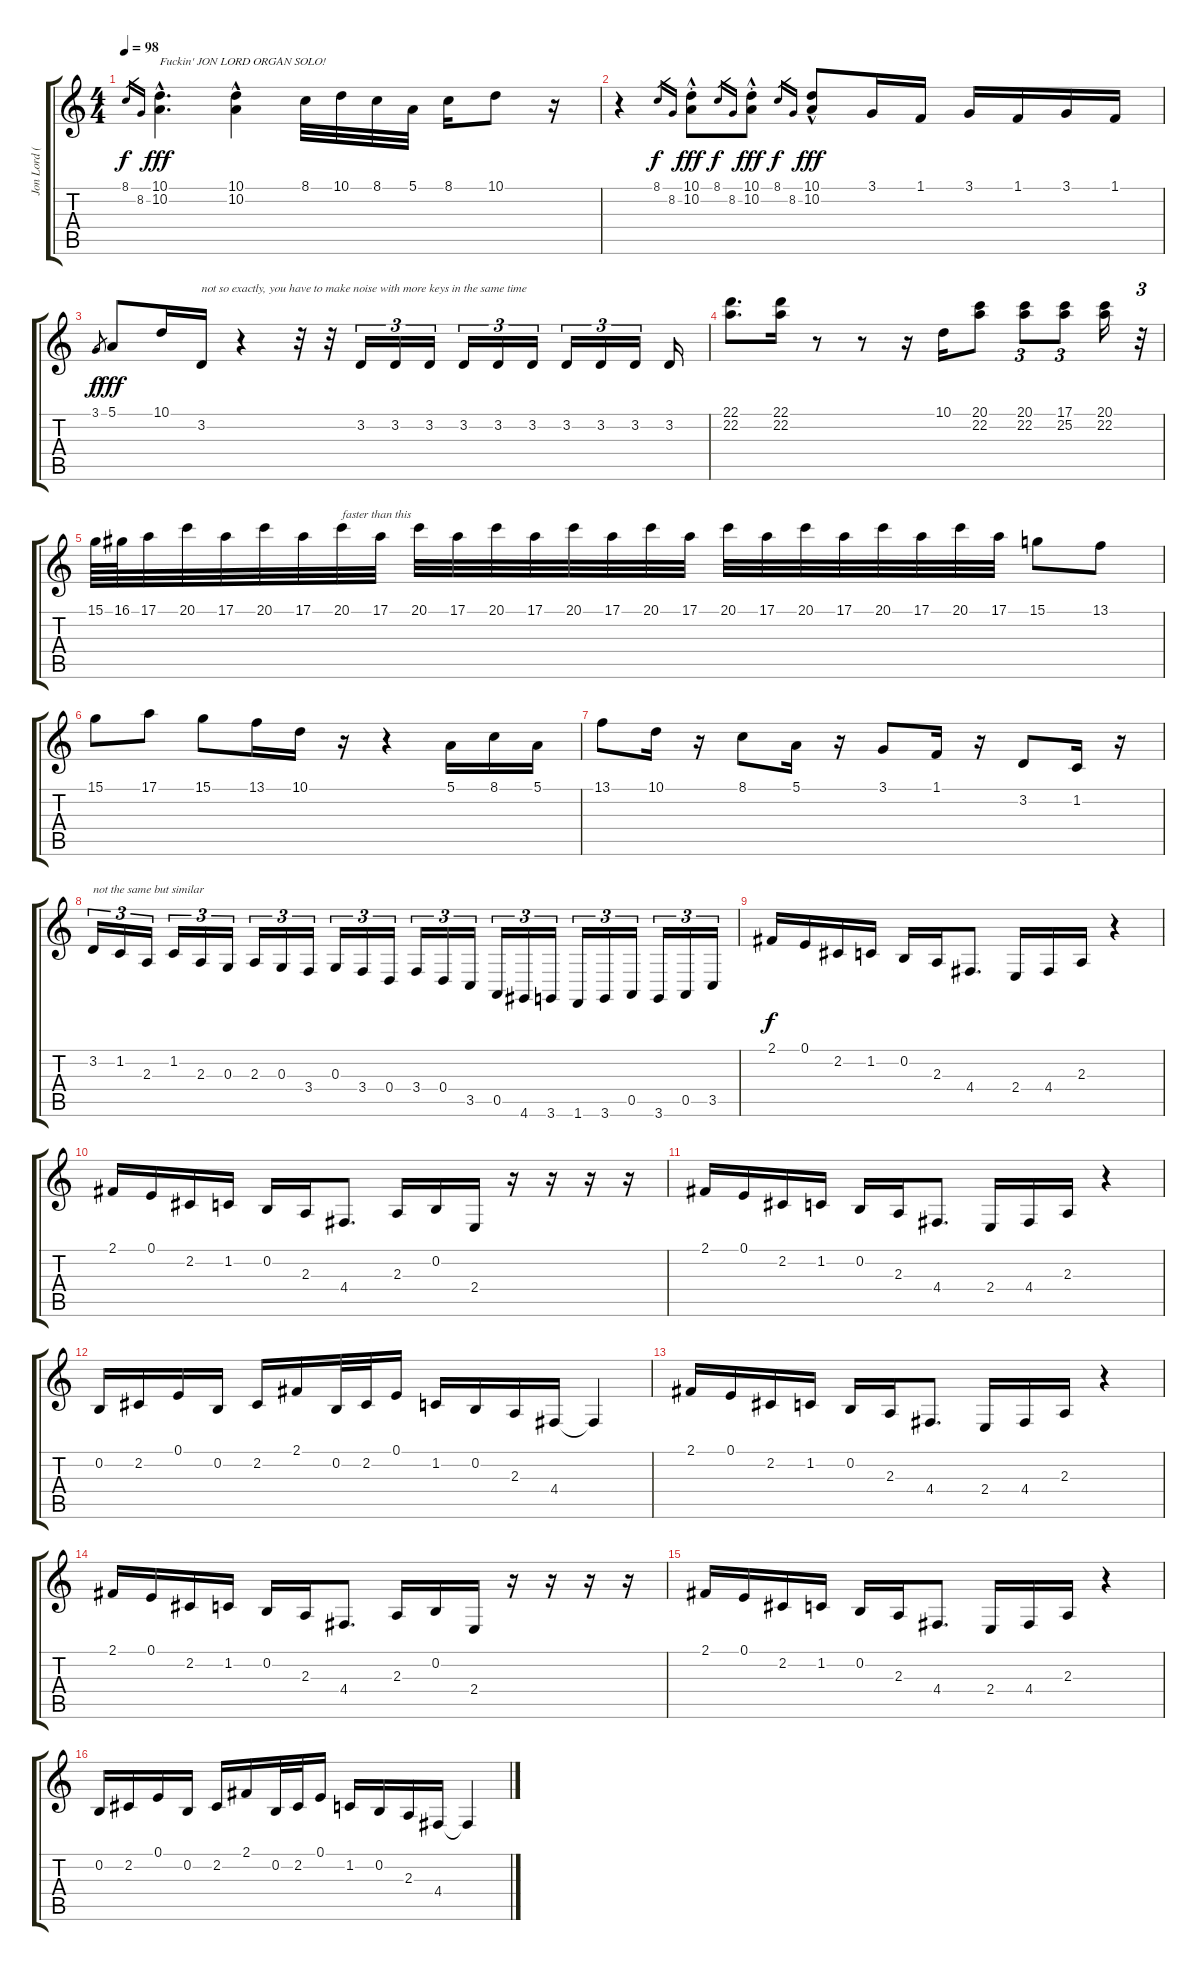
\track ("Jon Lord (Organ)" "Jon Lord (") {instrument rockorgan}
\staff {score tabs}
\tuning (E4 B3 G3 D3 A2 E2) {hide}
\ts (4 4)
\tempo 98
\clef g2
\ks c
8.1.16{gr dy f} 8.2.16{gr} (10.1{hac} 10.2{hac}).4{d txt "Fuckin' JON LORD ORGAN SOLO!" dy fff} (10.1{hac} 10.2{hac}).4 8.1.32 10.1.32 8.1.32 5.1.32 8.1.16 10.1.8 r.16 |
r.4 8.1.16{gr dy f} 8.2.16{gr} (10.1{hac st} 10.2{hac st}).8{dy fff} 8.1.16{gr dy f} 8.2.16{gr} (10.1{hac st} 10.2{hac st}).8{dy fff} 8.1.16{gr dy f} 8.2.16{gr} (10.1{hac} 10.2{hac}).8{dy fff} 3.1.16 1.1.16 3.1.16 1.1.16 3.1.16 1.1.16 |
3.1.8{gr dy f} 5.1.8{dy fff} 10.1.16 3.2.16{txt "not so exactly, you have to make noise with more keys in the same time"} r.4 r.32 r.32 3.2.16{tu (3 2)} 3.2.16{tu (3 2)} 3.2.16{tu (3 2)} 3.2.16{tu (3 2)} 3.2.16{tu (3 2)} 3.2.16{tu (3 2)} 3.2.16{tu (3 2)} 3.2.16{tu (3 2)} 3.2.16{tu (3 2)} 3.2.16 |
(22.1 22.2).8{d} (22.1 22.2).16 r.8 r.8 r.16 10.1.16 (20.1 22.2).8 (20.1 22.2).8{tu (3 2)} (17.1 25.2).8{tu (3 2)} (20.1 22.2).16 r.32{tu (3 2)} |
15.1.64 16.1.64 17.1.32 20.1.32 17.1.32 20.1.32 17.1.32 20.1.32{txt "faster than this"} 17.1.32 20.1.32 17.1.32 20.1.32 17.1.32 20.1.32 17.1.32 20.1.32 17.1.32 20.1.32 17.1.32 20.1.32 17.1.32 20.1.32 17.1.32 20.1.32 17.1.32 15.1.8 13.1.8 |
15.1.8 17.1.8 15.1.8 13.1.16 10.1.16 r.16 r.4 5.1.16 8.1.16 5.1.16 |
13.1.8 10.1.16 r.16 8.1.8 5.1.16 r.16 3.1.8 1.1.16 r.16 3.2.8 1.2.16 r.16 |
3.2.16{tu (3 2) txt "not the same but similar"} 1.2.16{tu (3 2)} 2.3.16{tu (3 2)} 1.2.16{tu (3 2)} 2.3.16{tu (3 2)} 0.3.16{tu (3 2)} 2.3.16{tu (3 2)} 0.3.16{tu (3 2)} 3.4.16{tu (3 2)} 0.3.16{tu (3 2)} 3.4.16{tu (3 2)} 0.4.16{tu (3 2)} 3.4.16{tu (3 2)} 0.4.16{tu (3 2)} 3.5.16{tu (3 2)} 0.5.16{tu (3 2)} 4.6.16{tu (3 2)} 3.6.16{tu (3 2)} 1.6.16{tu (3 2)} 3.6.16{tu (3 2)} 0.5.16{tu (3 2)} 3.6.16{tu (3 2)} 0.5.16{tu (3 2)} 3.5.16{tu (3 2)} |
2.1.16{dy f} 0.1.16 2.2.16 1.2.16 0.2.16 2.3.16 4.4.8{d} 2.4.16 4.4.16 2.3.16 r.4 |
2.1.16 0.1.16 2.2.16 1.2.16 0.2.16 2.3.16 4.4.8{d} 2.3.16 0.2.16 2.4.16 r.16 r.16 r.16 r.16 |
2.1.16 0.1.16 2.2.16 1.2.16 0.2.16 2.3.16 4.4.8{d} 2.4.16 4.4.16 2.3.16 r.4 |
0.2.16 2.2.16 0.1.16 0.2.16 2.2.16 2.1.16 0.2.32 2.2.32 0.1.16 1.2.16 0.2.16 2.3.16 4.4.16 4.4{t}.4 |
2.1.16 0.1.16 2.2.16 1.2.16 0.2.16 2.3.16 4.4.8{d} 2.4.16 4.4.16 2.3.16 r.4 |
2.1.16 0.1.16 2.2.16 1.2.16 0.2.16 2.3.16 4.4.8{d} 2.3.16 0.2.16 2.4.16 r.16 r.16 r.16 r.16 |
2.1.16 0.1.16 2.2.16 1.2.16 0.2.16 2.3.16 4.4.8{d} 2.4.16 4.4.16 2.3.16 r.4 |
0.2.16 2.2.16 0.1.16 0.2.16 2.2.16 2.1.16 0.2.32 2.2.32 0.1.16 1.2.16 0.2.16 2.3.16 4.4.16 4.4{t}.4
